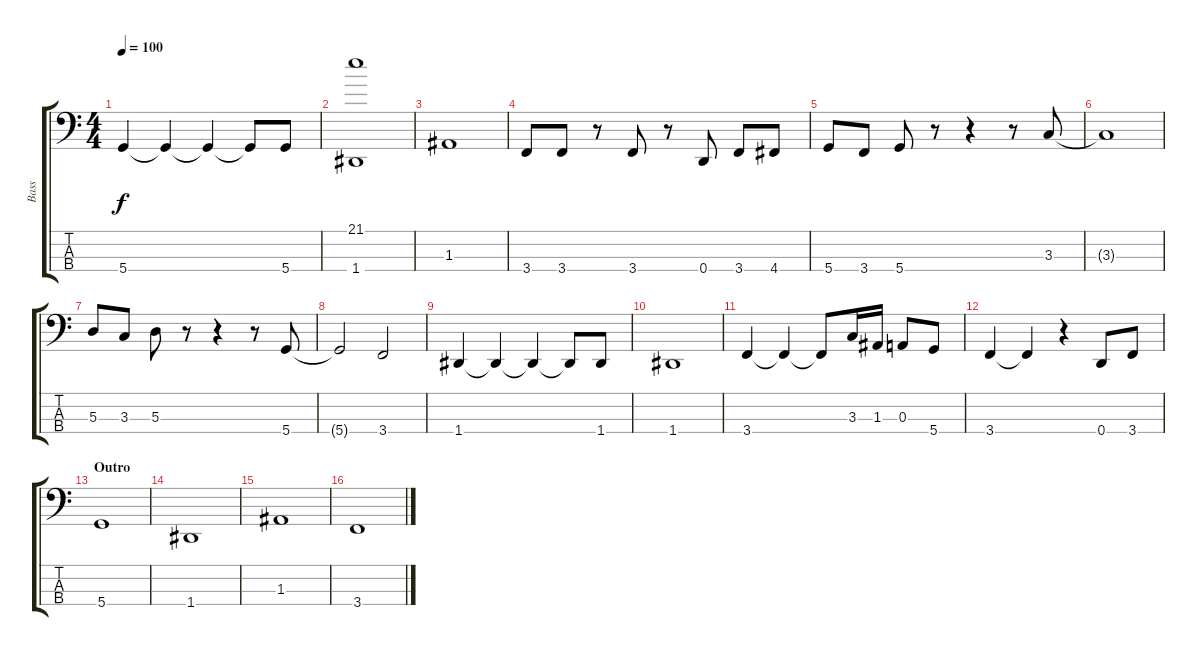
\track ("Bass" "Bass") {instrument electricbassfinger}
\staff {score tabs}
\tuning (G2 D2 A1 D1) {hide}
\ts (4 4)
\tempo 100
\clef f4
\ks c
5.4.4{dy f} 5.4{t}.4 5.4{t}.4 5.4{t}.8 5.4.8 |
(21.1 1.4).1 |
1.3.1 |
3.4.8 3.4.8 r.8 3.4.8 r.8 0.4.8 3.4.8 4.4.8 |
5.4.8 3.4.8 5.4.8 r.8 r.4 r.8 3.3.8 |
3.3{t}.1 |
5.3.8 3.3.8 5.3.8 r.8 r.4 r.8 5.4.8 |
5.4{t}.2 3.4.2 |
1.4.4 1.4{t}.4 1.4{t}.4 1.4{t}.8 1.4.8 |
1.4.1 |
3.4.4 3.4{t}.4 3.4{t}.8 3.3.16 1.3.16 0.3.8 5.4.8 |
3.4.4 3.4{t}.4 r.4 0.4.8 3.4.8 |
\section ("" "Outro")
5.4.1 |
1.4.1 |
1.3.1 |
3.4.1
